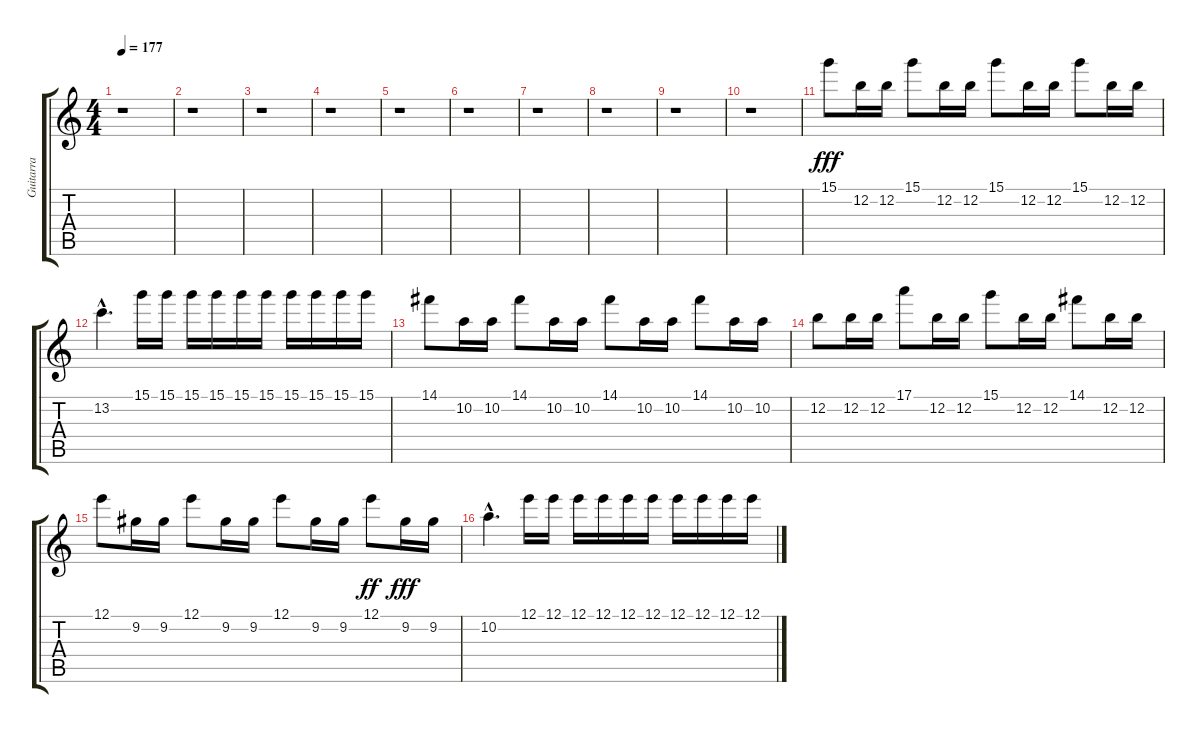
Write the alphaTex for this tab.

\track ("Guitarra" "Guitarra") {instrument distortionguitar}
\staff {score tabs}
\tuning (E4 B3 G3 D3 A2 E2) {hide}
\ts (4 4)
\tempo 177
\clef g2
\ks c
r.1{dy fff} |
r.1 |
r.1 |
r.1 |
r.1 |
r.1 |
r.1 |
r.1 |
r.1 |
r.1 |
15.1.8 12.2.16 12.2.16 15.1.8 12.2.16 12.2.16 15.1.8 12.2.16 12.2.16 15.1.8 12.2.16 12.2.16 |
13.2{hac}.4{d} 15.1.16 15.1.16 15.1.16 15.1.16 15.1.16 15.1.16 15.1.16 15.1.16 15.1.16 15.1.16 |
14.1.8 10.2.16 10.2.16 14.1.8 10.2.16 10.2.16 14.1.8 10.2.16 10.2.16 14.1.8 10.2.16 10.2.16 |
12.2.8 12.2.16 12.2.16 17.1.8 12.2.16 12.2.16 15.1.8 12.2.16 12.2.16 14.1.8 12.2.16 12.2.16 |
12.1.8 9.2.16 9.2.16 12.1.8 9.2.16 9.2.16 12.1.8 9.2.16 9.2.16 12.1.8{dy ff} 9.2.16{dy fff} 9.2.16 |
10.2{hac}.4{d} 12.1.16 12.1.16 12.1.16 12.1.16 12.1.16 12.1.16 12.1.16 12.1.16 12.1.16 12.1.16
